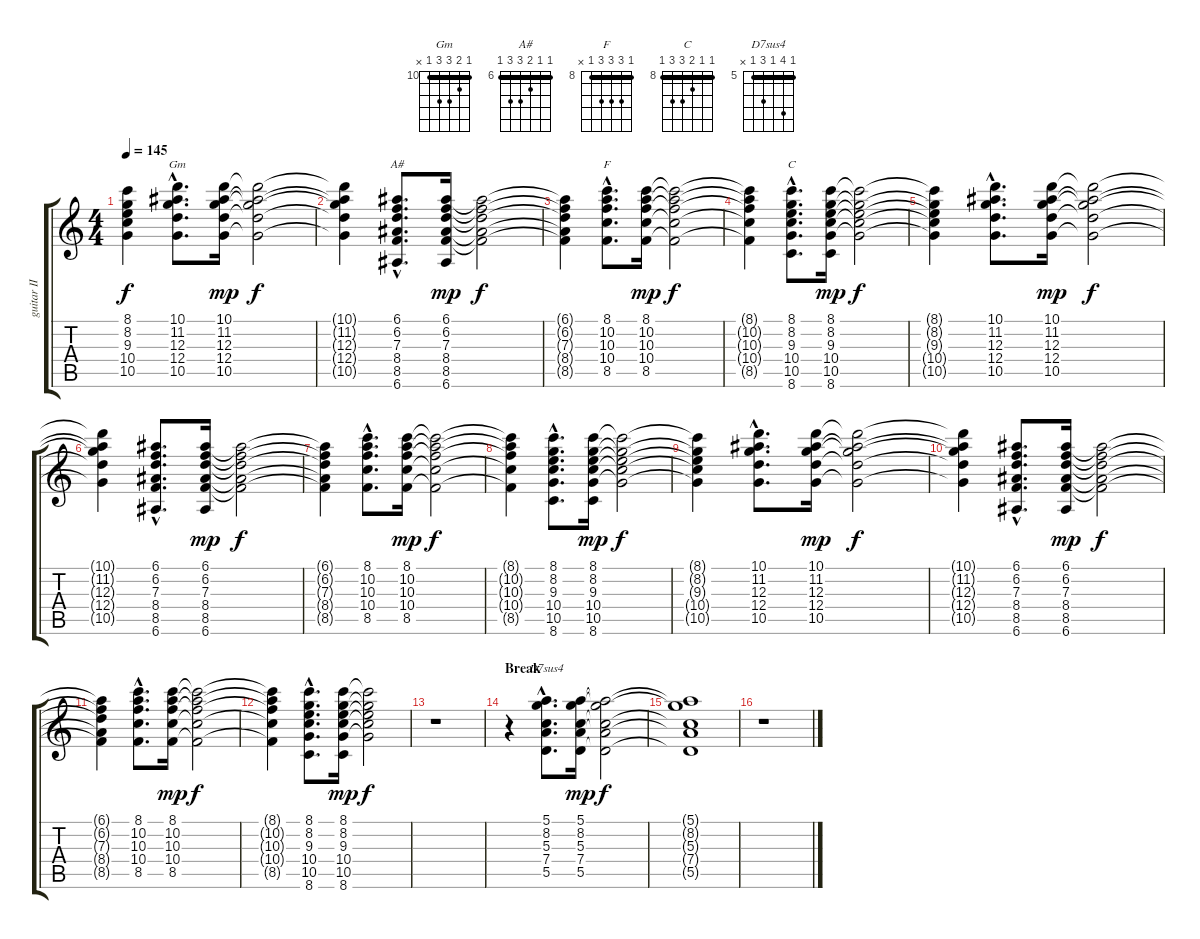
\track ("guitar II" "guitar II") {instrument electricguitarclean}
\staff {score tabs}
\tuning (E4 B3 G3 D3 A2 E2) {hide}
\chord ("Gm" 10 11 12 12 10 x) {firstfret 10 barre 10}
\chord ("A#" 6 6 7 8 8 6) {firstfret 6 barre 6}
\chord ("F" 8 10 10 10 8 x) {firstfret 8 barre 8}
\chord ("C" 8 8 9 10 10 8) {firstfret 8 barre 8}
\chord ("D7sus4" 5 8 5 7 5 x) {firstfret 5 barre 5}
\ts (4 4)
\tempo 145
\clef g2
\ks c
(8.1{t} 8.2{t} 9.3{t} 10.4{t} 10.5{t}).4{dy f} (10.1{hac} 11.2{hac} 12.3{hac} 12.4{hac} 10.5{hac}).8{d ch "Gm"} (10.1 11.2 12.3 12.4 10.5).16{dy mp} (10.1{t} 11.2{t} 12.3{t} 12.4{t} 10.5{t}).2{dy f} |
(10.1{t} 11.2{t} 12.3{t} 12.4{t} 10.5{t}).4 (6.1{hac} 6.2{hac} 7.3{hac} 8.4{hac} 8.5{hac} 6.6{hac}).8{d ch "A#"} (6.1 6.2 7.3 8.4 8.5 6.6).16{dy mp} (6.1{t} 6.2{t} 7.3{t} 8.4{t} 8.5{t}).2{dy f} |
(6.1{t} 6.2{t} 7.3{t} 8.4{t} 8.5{t}).4 (8.1{hac} 10.2{hac} 10.3{hac} 10.4{hac} 8.5{hac}).8{d ch "F"} (8.1 10.2 10.3 10.4 8.5).16{dy mp} (8.1{t} 10.2{t} 10.3{t} 10.4{t} 8.5{t}).2{dy f} |
(8.1{t} 10.2{t} 10.3{t} 10.4{t} 8.5{t}).4 (8.1{hac} 8.2{hac} 9.3{hac} 10.4{hac} 10.5{hac} 8.6{hac}).8{d ch "C"} (8.1 8.2 9.3 10.4 10.5 8.6).16{dy mp} (8.1{t} 8.2{t} 9.3{t} 10.4{t} 10.5{t}).2{dy f} |
(8.1{t} 8.2{t} 9.3{t} 10.4{t} 10.5{t}).4 (10.1{hac} 11.2{hac} 12.3{hac} 12.4{hac} 10.5{hac}).8{d} (10.1 11.2 12.3 12.4 10.5).16{dy mp} (10.1{t} 11.2{t} 12.3{t} 12.4{t} 10.5{t}).2{dy f} |
(10.1{t} 11.2{t} 12.3{t} 12.4{t} 10.5{t}).4 (6.1{hac} 6.2{hac} 7.3{hac} 8.4{hac} 8.5{hac} 6.6{hac}).8{d} (6.1 6.2 7.3 8.4 8.5 6.6).16{dy mp} (6.1{t} 6.2{t} 7.3{t} 8.4{t} 8.5{t}).2{dy f} |
(6.1{t} 6.2{t} 7.3{t} 8.4{t} 8.5{t}).4 (8.1{hac} 10.2{hac} 10.3{hac} 10.4{hac} 8.5{hac}).8{d} (8.1 10.2 10.3 10.4 8.5).16{dy mp} (8.1{t} 10.2{t} 10.3{t} 10.4{t} 8.5{t}).2{dy f} |
(8.1{t} 10.2{t} 10.3{t} 10.4{t} 8.5{t}).4 (8.1{hac} 8.2{hac} 9.3{hac} 10.4{hac} 10.5{hac} 8.6{hac}).8{d} (8.1 8.2 9.3 10.4 10.5 8.6).16{dy mp} (8.1{t} 8.2{t} 9.3{t} 10.4{t} 10.5{t}).2{dy f} |
(8.1{t} 8.2{t} 9.3{t} 10.4{t} 10.5{t}).4 (10.1{hac} 11.2{hac} 12.3{hac} 12.4{hac} 10.5{hac}).8{d} (10.1 11.2 12.3 12.4 10.5).16{dy mp} (10.1{t} 11.2{t} 12.3{t} 12.4{t} 10.5{t}).2{dy f} |
(10.1{t} 11.2{t} 12.3{t} 12.4{t} 10.5{t}).4 (6.1{hac} 6.2{hac} 7.3{hac} 8.4{hac} 8.5{hac} 6.6{hac}).8{d} (6.1 6.2 7.3 8.4 8.5 6.6).16{dy mp} (6.1{t} 6.2{t} 7.3{t} 8.4{t} 8.5{t}).2{dy f} |
(6.1{t} 6.2{t} 7.3{t} 8.4{t} 8.5{t}).4 (8.1{hac} 10.2{hac} 10.3{hac} 10.4{hac} 8.5{hac}).8{d} (8.1 10.2 10.3 10.4 8.5).16{dy mp} (8.1{t} 10.2{t} 10.3{t} 10.4{t} 8.5{t}).2{dy f} |
(8.1{t} 10.2{t} 10.3{t} 10.4{t} 8.5{t}).4 (8.1{hac} 8.2{hac} 9.3{hac} 10.4{hac} 10.5{hac} 8.6{hac}).8{d} (8.1 8.2 9.3 10.4 10.5 8.6).16{dy mp} (8.1{t} 8.2{t} 9.3{t} 10.4{t} 10.5{t}).2{dy f} |
r.1 |
\section ("" "Break")
r.4 (5.1{hac} 8.2{hac} 5.3{hac} 7.4{hac} 5.5{hac}).8{d ch "D7sus4"} (5.1 8.2 5.3 7.4 5.5).16{dy mp} (5.1{t} 8.2{t} 5.3{t} 7.4{t} 5.5{t}).2{dy f} |
(5.1{t} 8.2{t} 5.3{t} 7.4{t} 5.5{t}).1 |
r.1
